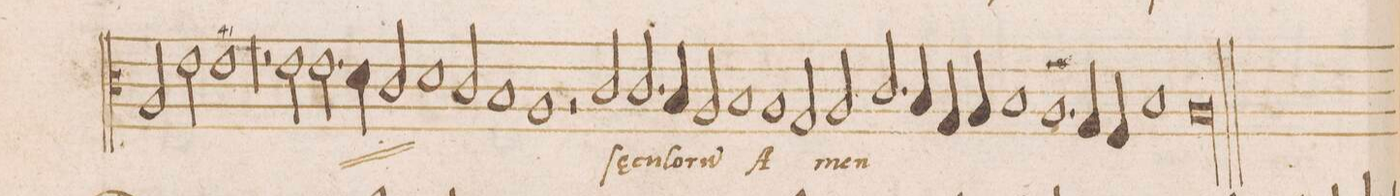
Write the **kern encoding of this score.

**kern	**text
*I"ALTVS	*
*clefC3	*
*k[]	*
*met(c|)	*
*M2/1	*
2A/	.
2e\	.
=230	=230
1e	.
1r	.
=231	=231
0r	.
=232	=232
1r	.
2r	.
*	*ij
2e\	ſae-
=233	=233
2.e\	-cu-
4d\	-lo-
2c/	-ru(m)
1d	A-
=234	=234
2c/	.
1B	.
=235	=235
1A	-men
*	*Xij
2r	.
2c/	ſae-
=236	=236
2.c/	-cu-
4B/	-lo-
2A/	-ru(m)
1B	A-
=237	=237
1A	.
2G/	.
=238	=238
2A/	-men
2.c/	.
4B/	.
4G/	.
4A/	.
=239	=239
1B	.
1.A	.
=240	=240
4G/	.
4F/	.
1B	.
=241	=241
0A	.
==	==
*-	*-
